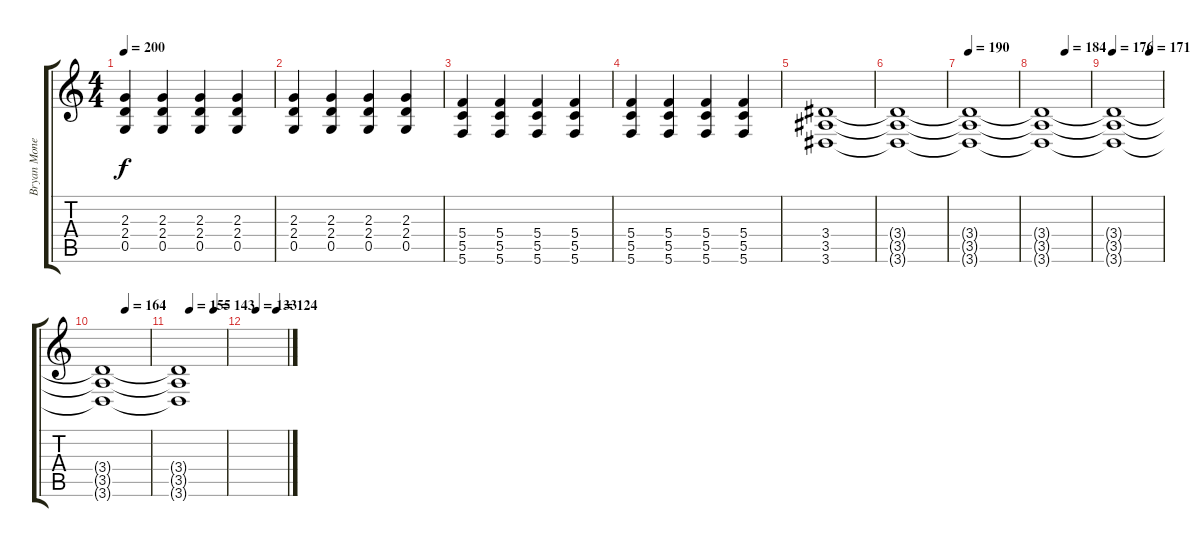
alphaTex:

\track ("Bryan Money - Guitar" "Bryan Mone") {instrument distortionguitar}
\staff {score tabs}
\tuning (D4 A3 F3 C3 G2 C2) {hide}
\ts (4 4)
\tempo 200
\clef g2
\ks c
(2.3 2.4 0.5).4{dy f} (2.3 2.4 0.5).4 (2.3 2.4 0.5).4 (2.3 2.4 0.5).4 |
(2.3 2.4 0.5).4 (2.3 2.4 0.5).4 (2.3 2.4 0.5).4 (2.3 2.4 0.5).4 |
(5.4 5.5 5.6).4 (5.4 5.5 5.6).4 (5.4 5.5 5.6).4 (5.4 5.5 5.6).4 |
(5.4 5.5 5.6).4 (5.4 5.5 5.6).4 (5.4 5.5 5.6).4 (5.4 5.5 5.6).4 |
(3.4 3.5 3.6).1 |
(3.4{t} 3.5{t} 3.6{t}).1{volume 10} |
\tempo 190
(3.4{t} 3.5{t} 3.6{t}).1{volume 9} |
\tempo (184 0.5)
(3.4{t} 3.5{t} 3.6{t}).1{volume 8} |
\tempo 176
\tempo (171 0.75)
(3.4{t} 3.5{t} 3.6{t}).1{volume 0} |
\tempo (164 0.5)
(3.4{t} 3.5{t} 3.6{t}).1 |
\tempo (155 0.25)
\tempo (143 0.75)
(3.4{t} 3.5{t} 3.6{t}).1 |
\tempo (133 0.25)
\tempo (124 0.75)
